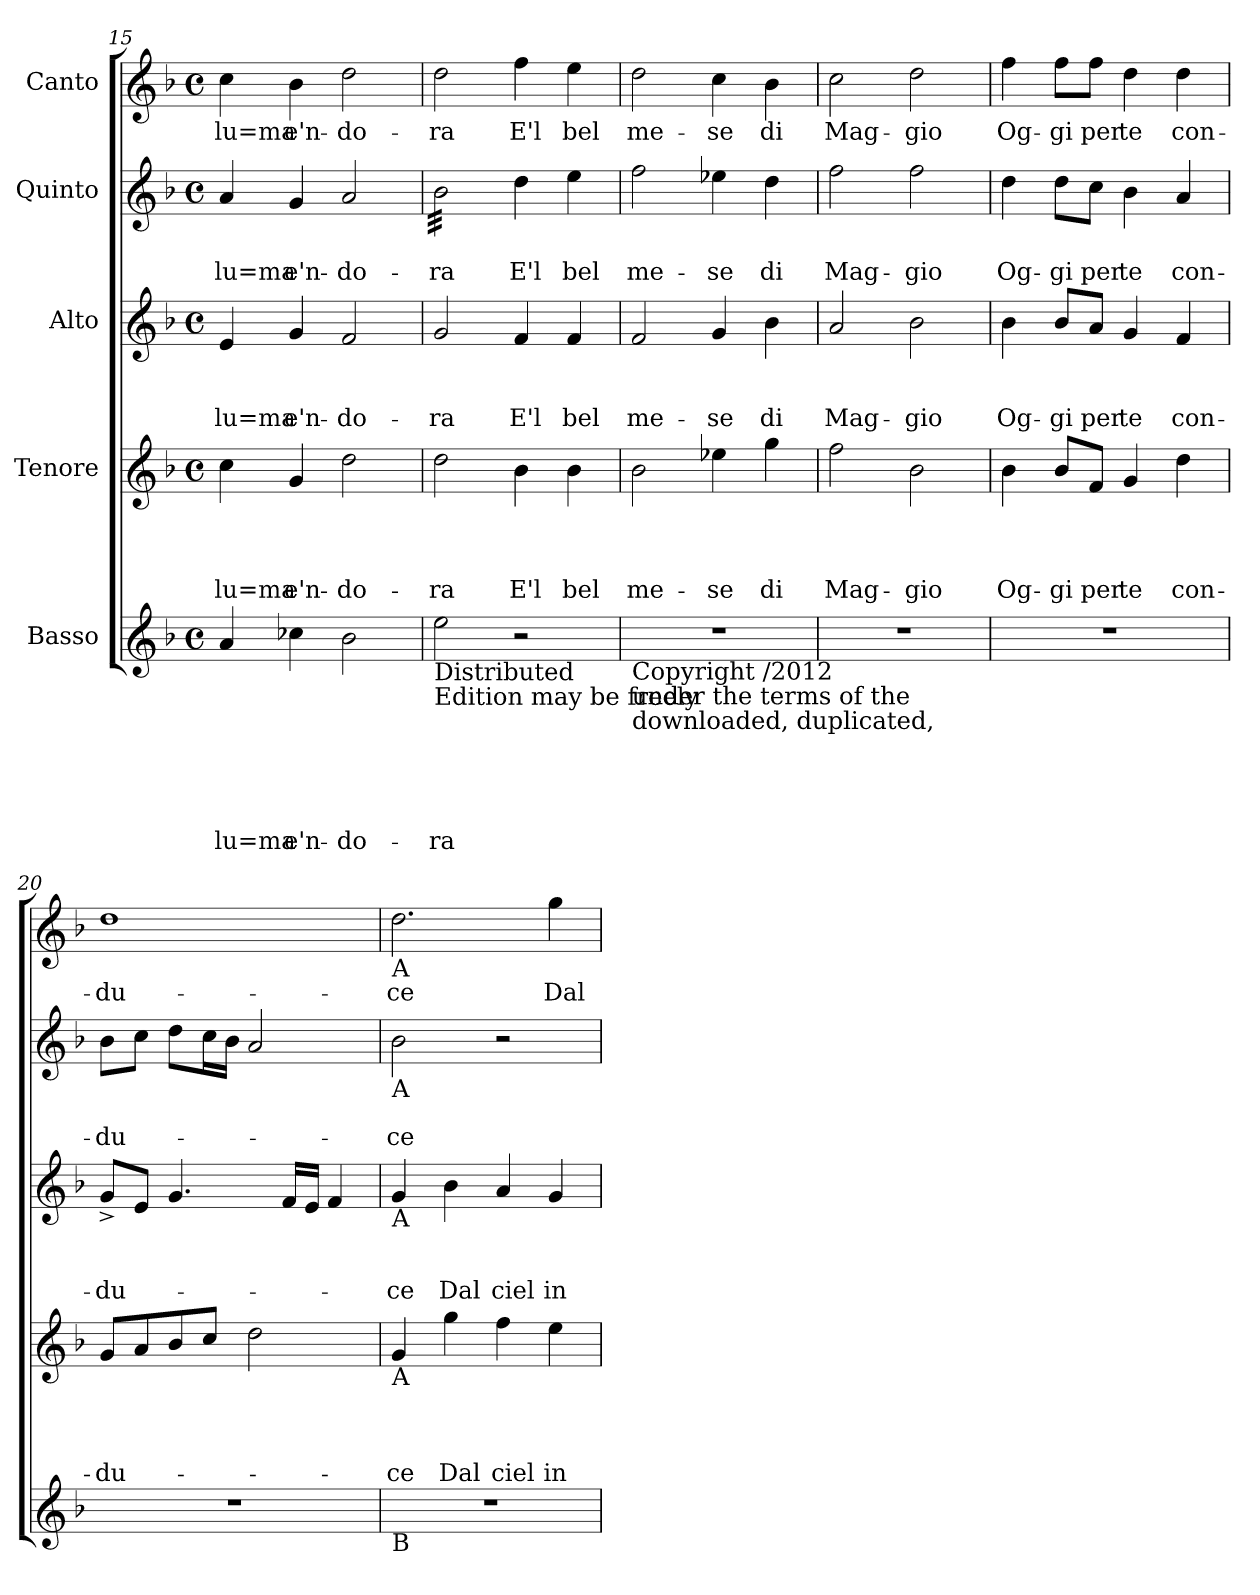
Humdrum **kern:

**kern	**text	**text	**text	**text	**text	**kern	**text	**text	**text	**text	**kern	**text	**text	**text	**kern	**text	**text	**kern	**text
*part5	*part5	*part5	*part5	*part5	*part5	*part4	*part4	*part4	*part4	*part4	*part3	*part3	*part3	*part3	*part2	*part2	*part2	*part1	*part1
*staff5	*staff5	*staff5	*staff5	*staff5	*staff5	*staff4	*staff4	*staff4	*staff4	*staff4	*staff3	*staff3	*staff3	*staff3	*staff2	*staff2	*staff2	*staff1	*staff1
*I"Basso	*	*	*	*	*	*I"Tenore	*	*	*	*	*I"Alto	*	*	*	*I"Quinto	*	*	*I"Canto	*
*clefG2	*	*	*	*	*	*clefG2	*	*	*	*	*clefG2	*	*	*	*clefG2	*	*	*clefG2	*
*k[b-]	*	*	*	*	*	*k[b-]	*	*	*	*	*k[b-]	*	*	*	*k[b-]	*	*	*k[b-]	*
*F:	*	*	*	*	*	*F:	*	*	*	*	*F:	*	*	*	*F:	*	*	*F:	*
*M4/4	*	*	*	*	*	*M4/4	*	*	*	*	*M4/4	*	*	*	*M4/4	*	*	*M4/4	*
*met(c)	*	*	*	*	*	*met(c)	*	*	*	*	*met(c)	*	*	*	*met(c)	*	*	*met(c)	*
=15	=15	=15	=15	=15	=15	=15	=15	=15	=15	=15	=15	=15	=15	=15	=15	=15	=15	=15	=15
!	!	!	!	!	!LO:LY:b	!	!	!	!	!LO:LY:b	!	!	!	!LO:LY:b	!	!	!LO:LY:b	!	!LO:LY:b
4a/	.	.	.	.	-lu=ma	4cc\	.	.	.	-lu=ma	4e/	.	.	-lu=ma	4a/	.	-lu=ma	4cc\	-lu=ma
!	!	!	!	!	!LO:LY:b	!	!	!	!	!LO:LY:b	!	!	!	!LO:LY:b	!	!	!LO:LY:b	!	!LO:LY:b
4cc-X\	.	.	.	.	e'n-	4g/	.	.	.	e'n-	4g/	.	.	e'n-	4g/	.	e'n-	4b-\	e'n-
!	!	!	!	!	!LO:LY:b	!	!	!	!	!LO:LY:b	!	!	!	!LO:LY:b	!	!	!LO:LY:b	!	!LO:LY:b
2b-\	.	.	.	.	-do-	2dd\	.	.	.	-do-	2f/	.	.	-do-	2a/	.	-do-	2dd\	-do-
=16	=16	=16	=16	=16	=16	=16	=16	=16	=16	=16	=16	=16	=16	=16	=16	=16	=16	=16	=16
!LO:TX:b:t=Distributed	!	!	!	!	!	!	!	!	!	!	!	!	!	!	!	!	!	!	!
!LO:TX:b:t=Edition may be freely	!	!	!	!	!	!	!	!	!	!	!	!	!	!	!	!	!	!	!
!	!	!	!	!	!LO:LY:b	!	!	!	!	!LO:LY:b	!	!	!	!LO:LY:b	!	!	!LO:LY:b	!	!LO:LY:b
*	*	*	*	*	*	*	*	*	*	*	*	*	*	*	*tremolo	*	*	*	*
2ee\	.	.	.	.	-ra	2dd\	.	.	.	-ra	2g/	.	.	-ra	32b-\LLL	.	-ra	2dd\	-ra
.	.	.	.	.	.	.	.	.	.	.	.	.	.	.	32b-\	.	.	.	.
.	.	.	.	.	.	.	.	.	.	.	.	.	.	.	32b-\	.	.	.	.
.	.	.	.	.	.	.	.	.	.	.	.	.	.	.	32b-\	.	.	.	.
.	.	.	.	.	.	.	.	.	.	.	.	.	.	.	32b-\	.	.	.	.
.	.	.	.	.	.	.	.	.	.	.	.	.	.	.	32b-\	.	.	.	.
.	.	.	.	.	.	.	.	.	.	.	.	.	.	.	32b-\	.	.	.	.
.	.	.	.	.	.	.	.	.	.	.	.	.	.	.	32b-\	.	.	.	.
.	.	.	.	.	.	.	.	.	.	.	.	.	.	.	32b-\	.	.	.	.
.	.	.	.	.	.	.	.	.	.	.	.	.	.	.	32b-\	.	.	.	.
.	.	.	.	.	.	.	.	.	.	.	.	.	.	.	32b-\	.	.	.	.
.	.	.	.	.	.	.	.	.	.	.	.	.	.	.	32b-\	.	.	.	.
.	.	.	.	.	.	.	.	.	.	.	.	.	.	.	32b-\	.	.	.	.
.	.	.	.	.	.	.	.	.	.	.	.	.	.	.	32b-\	.	.	.	.
.	.	.	.	.	.	.	.	.	.	.	.	.	.	.	32b-\	.	.	.	.
.	.	.	.	.	.	.	.	.	.	.	.	.	.	.	32b-\JJJ	.	.	.	.
*	*	*	*	*	*	*	*	*	*	*	*	*	*	*	*Xtremolo	*	*	*	*
!	!	!	!	!	!	!	!	!	!	!LO:LY:b	!	!	!	!LO:LY:b	!	!	!LO:LY:b	!	!LO:LY:b
2r	.	.	.	.	.	4b-\	.	.	.	E'l	4f/	.	.	E'l	4dd\	.	E'l	4ff\	E'l
!	!	!	!	!	!	!	!	!	!	!LO:LY:b	!	!	!	!LO:LY:b	!	!	!LO:LY:b	!	!LO:LY:b
.	.	.	.	.	.	4b-\	.	.	.	bel	4f/	.	.	bel	4ee\	.	bel	4ee\	bel
=17	=17	=17	=17	=17	=17	=17	=17	=17	=17	=17	=17	=17	=17	=17	=17	=17	=17	=17	=17
!LO:TX:b:t=Copyright /2012	!	!	!	!	!	!	!	!	!	!	!	!	!	!	!	!	!	!	!
!LO:TX:b:t=under the terms of the	!	!	!	!	!	!	!	!	!	!	!	!	!	!	!	!	!	!	!
!LO:TX:b:t=downloaded, duplicated,	!	!	!	!	!	!	!	!	!	!	!	!	!	!	!	!	!	!	!
!	!	!	!	!	!	!	!	!	!	!LO:LY:b	!	!	!	!LO:LY:b	!	!	!LO:LY:b	!	!LO:LY:b
1r	.	.	.	.	.	2b-\	.	.	.	me-	2f/	.	.	me-	2ff\	.	me-	2dd\	me-
!	!	!	!	!	!	!	!	!	!	!LO:LY:b	!	!	!	!LO:LY:b	!	!	!LO:LY:b	!	!LO:LY:b
.	.	.	.	.	.	4ee-X\	.	.	.	-se	4g/	.	.	-se	4ee-X\	.	-se	4cc\	-se
!	!	!	!	!	!	!	!	!	!	!LO:LY:b	!	!	!	!LO:LY:b	!	!	!LO:LY:b	!	!LO:LY:b
.	.	.	.	.	.	4gg\	.	.	.	di	4b-\	.	.	di	4dd\	.	di	4b-\	di
=18	=18	=18	=18	=18	=18	=18	=18	=18	=18	=18	=18	=18	=18	=18	=18	=18	=18	=18	=18
!	!	!	!	!	!	!	!	!	!	!LO:LY:b	!	!	!	!LO:LY:b	!	!	!LO:LY:b	!	!LO:LY:b
1r	.	.	.	.	.	2ff\	.	.	.	Mag-	2a/	.	.	Mag-	2ff\	.	Mag-	2cc\	Mag-
!	!	!	!	!	!	!	!	!	!	!LO:LY:b	!	!	!	!LO:LY:b	!	!	!LO:LY:b	!	!LO:LY:b
.	.	.	.	.	.	2b-\	.	.	.	-gio	2b-\	.	.	-gio	2ff\	.	-gio	2dd\	-gio
=19	=19	=19	=19	=19	=19	=19	=19	=19	=19	=19	=19	=19	=19	=19	=19	=19	=19	=19	=19
!	!	!	!	!	!	!	!	!	!	!LO:LY:b	!	!	!	!LO:LY:b	!	!	!LO:LY:b	!	!LO:LY:b
1r	.	.	.	.	.	4b-\	.	.	.	Og-	4b-\	.	.	Og-	4dd\	.	Og-	4ff\	Og-
!	!	!	!	!	!	!	!	!	!	!LO:LY:b	!	!	!	!LO:LY:b	!	!	!LO:LY:b	!	!LO:LY:b
.	.	.	.	.	.	8b-/L	.	.	.	-gi	8b-/L	.	.	-gi	8dd\L	.	-gi	8ff\L	-gi
!	!	!	!	!	!	!	!	!	!	!LO:LY:b	!	!	!	!LO:LY:b	!	!	!LO:LY:b	!	!LO:LY:b
.	.	.	.	.	.	8f/J	.	.	.	per	8a/J	.	.	per	8cc\J	.	per	8ff\J	per
!	!	!	!	!	!	!	!	!	!	!LO:LY:b	!	!	!	!LO:LY:b	!	!	!LO:LY:b	!	!LO:LY:b
.	.	.	.	.	.	4g/	.	.	.	te	4g/	.	.	te	4b-\	.	te	4dd\	te
!	!	!	!	!	!	!	!	!	!	!LO:LY:b	!	!	!	!LO:LY:b	!	!	!LO:LY:b	!	!LO:LY:b
.	.	.	.	.	.	4dd\	.	.	.	con-	4f/	.	.	con-	4a/	.	con-	4dd\	con-
=20	=20	=20	=20	=20	=20	=20	=20	=20	=20	=20	=20	=20	=20	=20	=20	=20	=20	=20	=20
!	!	!	!	!	!	!	!	!	!	!LO:LY:b	!	!	!	!LO:LY:b	!	!	!LO:LY:b	!	!LO:LY:b
1r	.	.	.	.	.	8g/L	.	.	.	-du-	8g^</L	.	.	-du-	8b-\L	.	-du-	1dd	-du-
.	.	.	.	.	.	8a/	.	.	.	.	8e/J	.	.	.	8cc\J	.	.	.	.
.	.	.	.	.	.	8b-/	.	.	.	.	4.g/	.	.	.	8dd\L	.	.	.	.
.	.	.	.	.	.	8cc/J	.	.	.	.	.	.	.	.	16cc\L	.	.	.	.
.	.	.	.	.	.	.	.	.	.	.	.	.	.	.	16b-\JJ	.	.	.	.
.	.	.	.	.	.	2dd\	.	.	.	.	.	.	.	.	2a/	.	.	.	.
.	.	.	.	.	.	.	.	.	.	.	16f/LL	.	.	.	.	.	.	.	.
.	.	.	.	.	.	.	.	.	.	.	16e/JJ	.	.	.	.	.	.	.	.
.	.	.	.	.	.	.	.	.	.	.	4f/	.	.	.	.	.	.	.	.
!!LO:PB:g=z
=21	=21	=21	=21	=21	=21	=21	=21	=21	=21	=21	=21	=21	=21	=21	=21	=21	=21	=21	=21
!	!	!	!	!	!	!	!	!	!	!	!	!	!	!	!	!	!	!LO:TX:b:t=A	!
!	!	!	!	!	!	!	!	!	!	!	!	!	!	!	!LO:TX:b:t=A	!	!	!	!
!	!	!	!	!	!	!	!	!	!	!	!LO:TX:b:t=A	!	!	!	!	!	!	!	!
!	!	!	!	!	!	!LO:TX:b:t=A	!	!	!	!	!	!	!	!	!	!	!	!	!
!LO:TX:b:t=B	!	!	!	!	!	!	!	!	!	!	!	!	!	!	!	!	!	!	!
!	!	!	!	!	!	!	!	!	!	!LO:LY:b	!	!	!	!LO:LY:b	!	!	!LO:LY:b	!	!LO:LY:b
1r	.	.	.	.	.	4g/	.	.	.	-ce	4g/	.	.	-ce	2b-\	.	-ce	2.dd\	-ce
!	!	!	!	!	!	!	!	!	!	!LO:LY:b	!	!	!	!LO:LY:b	!	!	!	!	!
.	.	.	.	.	.	4gg\	.	.	.	Dal	4b-\	.	.	Dal	.	.	.	.	.
!	!	!	!	!	!	!	!	!	!	!LO:LY:b	!	!	!	!LO:LY:b	!	!	!	!	!
.	.	.	.	.	.	4ff\	.	.	.	ciel	4a/	.	.	ciel	2r	.	.	.	.
!	!	!	!	!	!	!	!	!	!	!LO:LY:b	!	!	!	!LO:LY:b	!	!	!	!	!LO:LY:b
.	.	.	.	.	.	4ee\	.	.	.	in	4g/	.	.	in	.	.	.	4gg\	Dal
=	=	=	=	=	=	=	=	=	=	=	=	=	=	=	=	=	=	=	=
*-	*-	*-	*-	*-	*-	*-	*-	*-	*-	*-	*-	*-	*-	*-	*-	*-	*-	*-	*-
